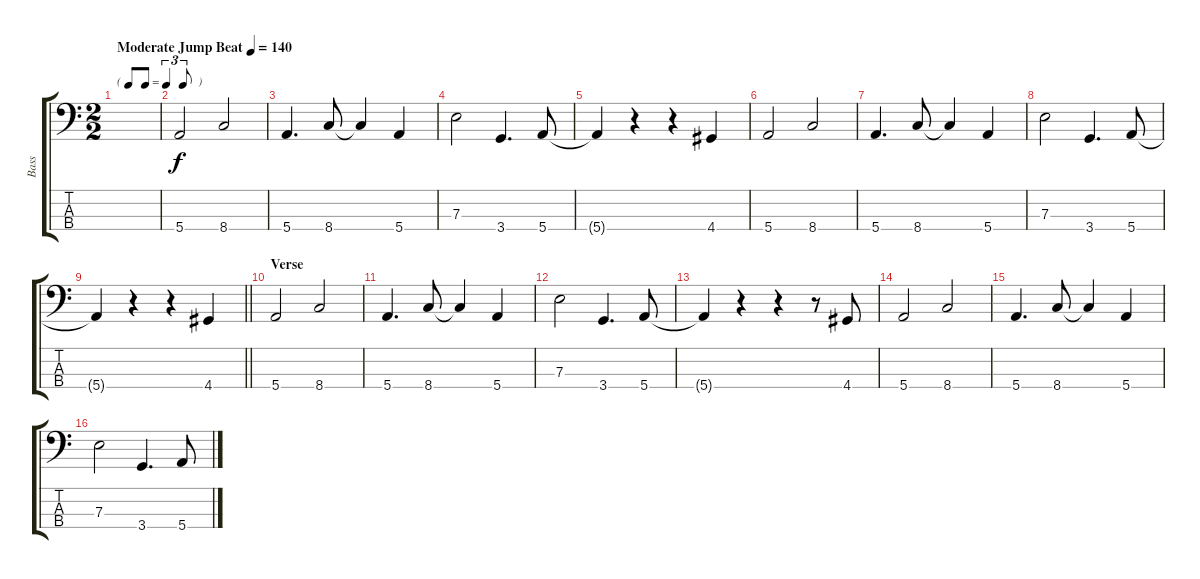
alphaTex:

\track ("Bass" "Bass") {instrument acousticbass}
\staff {score tabs}
\tuning (G2 D2 A1 E1) {hide}
\ts (2 2)
\tf triplet8th
\tempo (140 "Moderate Jump Beat")
\clef f4
\ks c
|
5.4.2 8.4.2 |
5.4.4{d} 8.4.8 8.4{t}.4 5.4.4 |
7.3.2 3.4.4{d} 5.4.8 |
5.4{t}.4 r.4 r.4 4.4.4 |
5.4.2 8.4.2 |
5.4.4{d} 8.4.8 8.4{t}.4 5.4.4 |
7.3.2 3.4.4{d} 5.4.8 |
\barLineRight lightlight
5.4{t}.4 r.4 r.4 4.4.4 |
\section ("" "Verse")
5.4.2 8.4.2 |
5.4.4{d} 8.4.8 8.4{t}.4 5.4.4 |
7.3.2 3.4.4{d} 5.4.8 |
5.4{t}.4 r.4 r.4 r.8 4.4.8 |
5.4.2 8.4.2 |
5.4.4{d} 8.4.8 8.4{t}.4 5.4.4 |
7.3.2 3.4.4{d} 5.4.8
